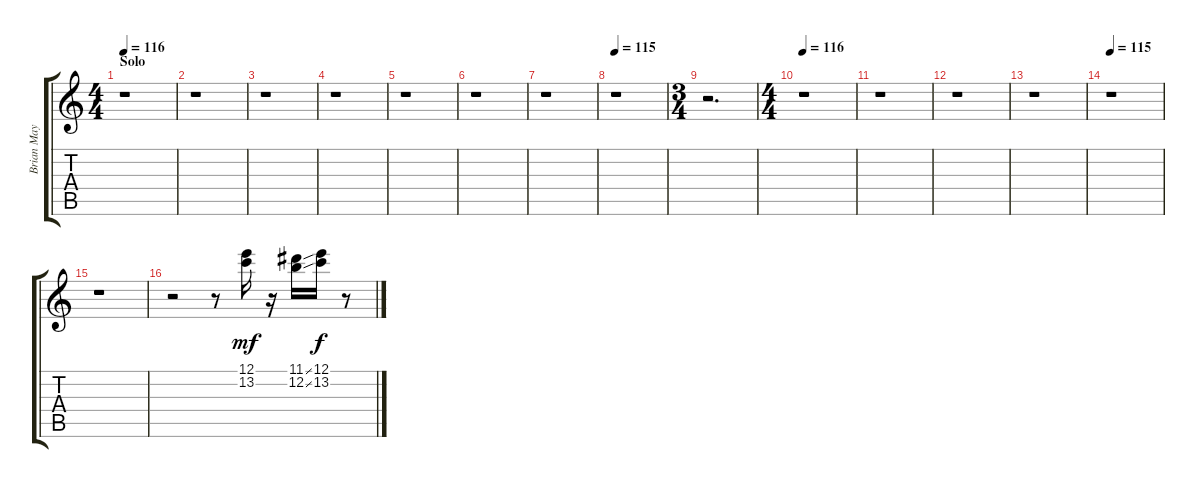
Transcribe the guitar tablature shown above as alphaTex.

\track ("Brian May" "Brian May") {instrument distortionguitar}
\staff {score tabs}
\tuning (E4 B3 G3 D3 A2 E2) {hide}
\ts (4 4)
\section ("" "Solo")
\tempo 116
\clef g2
\ks c
r.1{dy mf} |
r.1 |
r.1 |
r.1 |
r.1 |
r.1 |
r.1 |
\tempo 115
r.1 |
\ts (3 4)
r.2{d} |
\ts (4 4)
\tempo 116
r.1 |
r.1 |
r.1 |
r.1 |
\tempo 115
r.1 |
r.1 |
r.2 r.8 (12.1 13.2).16 r.16 (11.1{ss} 12.2{ss}).16 (12.1 13.2).16{dy f} r.8
